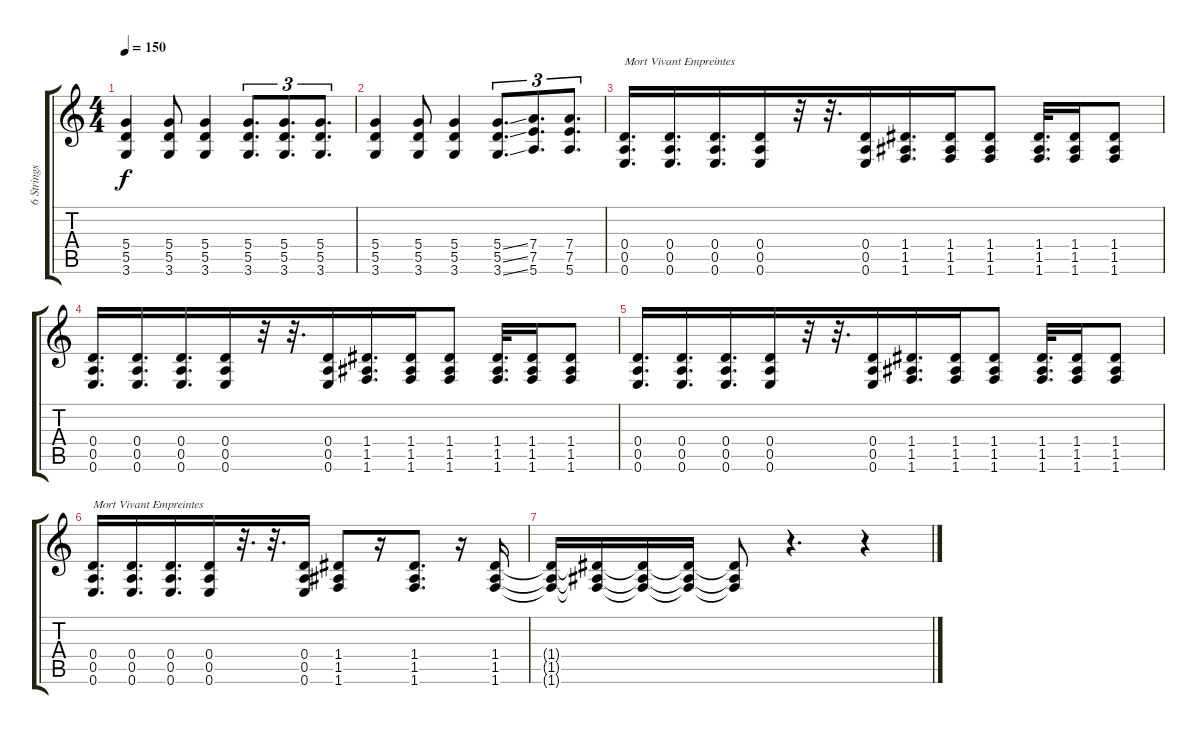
\track ("6 Strings Guitar Standart Tuning" "6 Strings ") {instrument distortionguitar}
\staff {score tabs}
\tuning (E4 B3 G3 D3 A2 E2) {hide}
\ts (4 4)
\tempo 150
\clef g2
\ks c
(5.4 5.5 3.6).4{dy f} (5.4 5.5 3.6).8 (5.4 5.5 3.6).4 (5.4 5.5 3.6).8{d tu (3 2)} (5.4 5.5 3.6).8{d tu (3 2)} (5.4 5.5 3.6).8{d tu (3 2)} |
(5.4 5.5 3.6).4 (5.4 5.5 3.6).8 (5.4 5.5 3.6).4 (5.4{ss} 5.5{ss} 3.6{ss}).8{d tu (3 2)} (7.4 7.5 5.6).8{d tu (3 2)} (7.4 7.5 5.6).8{d tu (3 2)} |
(0.4 0.5 0.6).16{d txt "Mort Vivant Empreintes"} (0.4 0.5 0.6).16{d} (0.4 0.5 0.6).16{d beam merge} (0.4 0.5 0.6).16 r.32 r.32{d} (0.4 0.5 0.6).16 (1.4 1.5 1.6).16{d beam merge} (1.4 1.5 1.6).16 (1.4 1.5 1.6).8 (1.4 1.5 1.6).32{d beam merge} (1.4 1.5 1.6).16 (1.4 1.5 1.6).8 |
(0.4 0.5 0.6).16{d} (0.4 0.5 0.6).16{d} (0.4 0.5 0.6).16{d beam merge} (0.4 0.5 0.6).16 r.32 r.32{d} (0.4 0.5 0.6).16 (1.4 1.5 1.6).16{d beam merge} (1.4 1.5 1.6).16 (1.4 1.5 1.6).8 (1.4 1.5 1.6).32{d beam merge} (1.4 1.5 1.6).16 (1.4 1.5 1.6).8 |
(0.4 0.5 0.6).16{d} (0.4 0.5 0.6).16{d} (0.4 0.5 0.6).16{d beam merge} (0.4 0.5 0.6).16 r.32 r.32{d} (0.4 0.5 0.6).16 (1.4 1.5 1.6).16{d beam merge} (1.4 1.5 1.6).16 (1.4 1.5 1.6).8 (1.4 1.5 1.6).32{d beam merge} (1.4 1.5 1.6).16 (1.4 1.5 1.6).8 |
(0.4 0.5 0.6).16{d txt "Mort Vivant Empreintes"} (0.4 0.5 0.6).16{d} (0.4 0.5 0.6).16{d beam merge} (0.4 0.5 0.6).16 r.32{d} r.32{d} (0.4 0.5 0.6).16 (1.4 1.5 1.6).8{beam merge} r.16 (1.4 1.5 1.6).8{d} r.16{beam merge} (1.4 1.5 1.6).16 |
(1.4{t} 1.5{t} 1.6{t}).16 (1.4{t} 1.5{t} 1.6{t}).16 (1.4{t} 1.5{t} 1.6{t}).16 (1.4{t} 1.5{t} 1.6{t}).16 (1.4{t} 1.5{t} 1.6{t}).8 r.4{d} r.4
